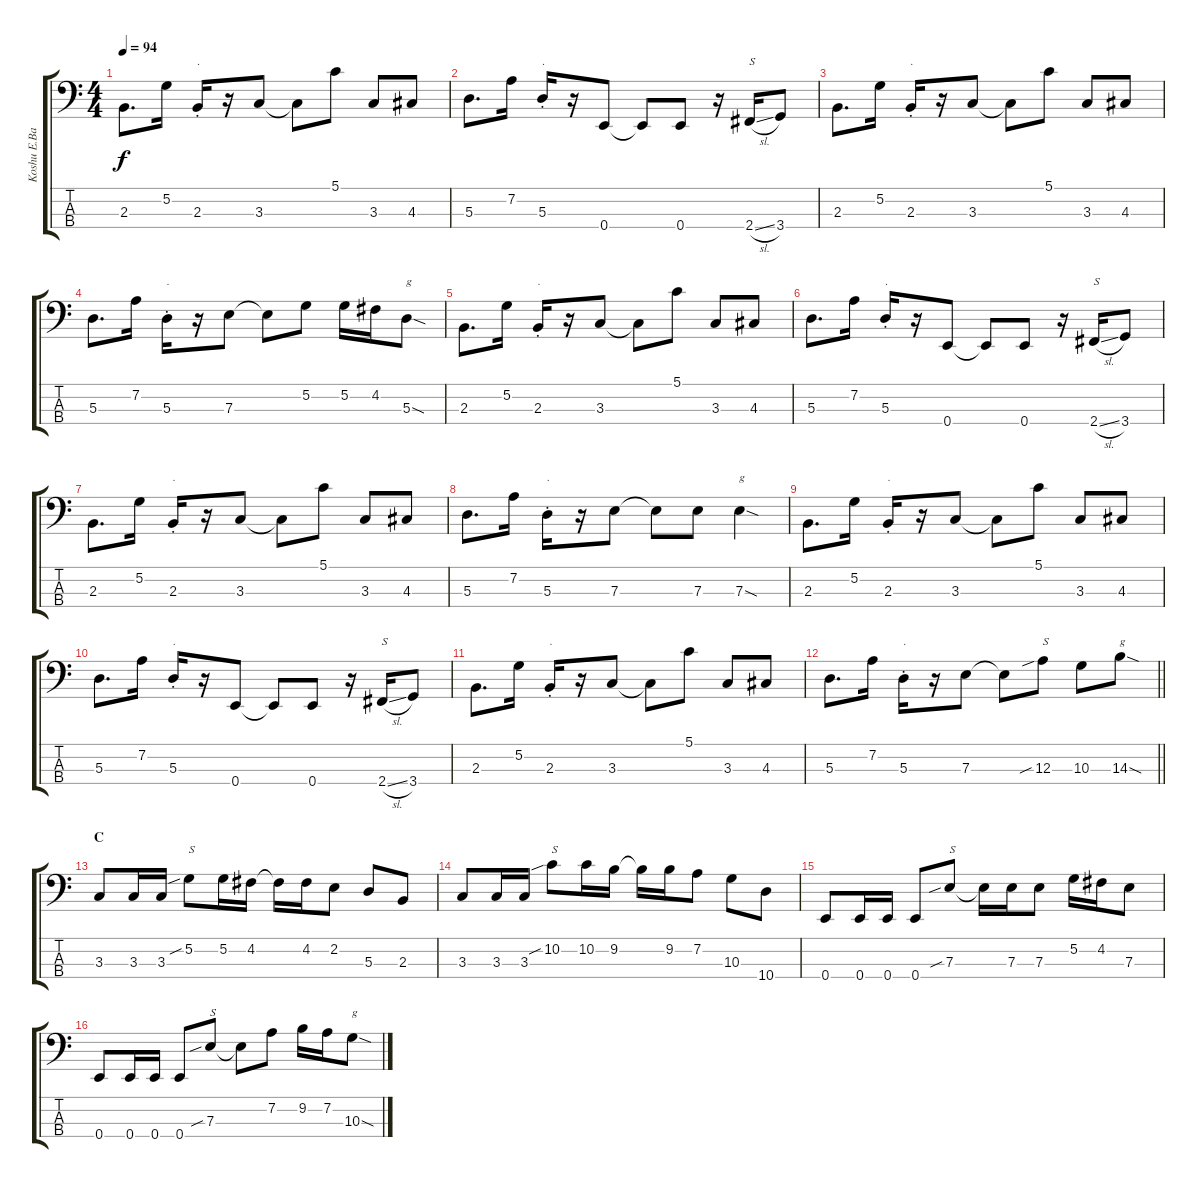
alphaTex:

\track ("Koshu E.Bass" "Koshu E.Ba") {instrument electricbassfinger}
\staff {score tabs}
\tuning (G2 D2 A1 E1) {hide}
\ts (4 4)
\tempo 94
\clef f4
\ks c
2.3.8{d dy f} 5.2.16 2.3{st}.16{txt "."} r.16 3.3.8 3.3{t}.8 5.1.8 3.3.8 4.3.8 |
5.3.8{d} 7.2.16 5.3{st}.16{txt "."} r.16 0.4.8 0.4{t}.8 0.4.8 r.16 2.4{sl}.16{txt "S"} 3.4.8 |
2.3.8{d} 5.2.16 2.3{st}.16{txt "."} r.16 3.3.8 3.3{t}.8 5.1.8 3.3.8 4.3.8 |
5.3.8{d} 7.2.16 5.3{st}.16{txt "."} r.16 7.3.8 7.3{t}.8 5.2.8 5.2.16 4.2.16 5.3{sod}.8{txt "g"} |
2.3.8{d} 5.2.16 2.3{st}.16{txt "."} r.16 3.3.8 3.3{t}.8 5.1.8 3.3.8 4.3.8 |
5.3.8{d} 7.2.16 5.3{st}.16{txt "."} r.16 0.4.8 0.4{t}.8 0.4.8 r.16 2.4{sl}.16{txt "S"} 3.4.8 |
2.3.8{d} 5.2.16 2.3{st}.16{txt "."} r.16 3.3.8 3.3{t}.8 5.1.8 3.3.8 4.3.8 |
5.3.8{d} 7.2.16 5.3{st}.16{txt "."} r.16 7.3.8 7.3{t}.8 7.3.8 7.3{sod}.4{txt "g"} |
2.3.8{d} 5.2.16 2.3{st}.16{txt "."} r.16 3.3.8 3.3{t}.8 5.1.8 3.3.8 4.3.8 |
5.3.8{d} 7.2.16 5.3{st}.16{txt "."} r.16 0.4.8 0.4{t}.8 0.4.8 r.16 2.4{sl}.16{txt "S"} 3.4.8 |
2.3.8{d} 5.2.16 2.3{st}.16{txt "."} r.16 3.3.8 3.3{t}.8 5.1.8 3.3.8 4.3.8 |
\barLineRight lightlight
5.3.8{d} 7.2.16 5.3{st}.16{txt "."} r.16 7.3.8 7.3{t}.8 12.3{sib}.8{txt "S"} 10.3.8 14.3{sod}.8{txt "g"} |
\section ("" "C")
3.3.8 3.3.16 3.3.16 5.2{sib}.8{txt "S"} 5.2.16 4.2.16 4.2{t}.16 4.2.16 2.2.8 5.3.8 2.3.8 |
3.3.8 3.3.16 3.3.16 10.2{sib}.8{txt "S"} 10.2.16 9.2.16 9.2{t}.16 9.2.16 7.2.8 10.3.8 10.4.8 |
0.4.8 0.4.16 0.4.16 0.4.8 7.3{sib}.8{txt "S"} 7.3{t}.16 7.3.16 7.3.8 5.2.16 4.2.16 7.3.8 |
0.4.8 0.4.16 0.4.16 0.4.8 7.3{sib}.8{txt "S"} 7.3{t}.8 7.2.8 9.2.16 7.2.16 10.3{sod}.8{txt "g"}
